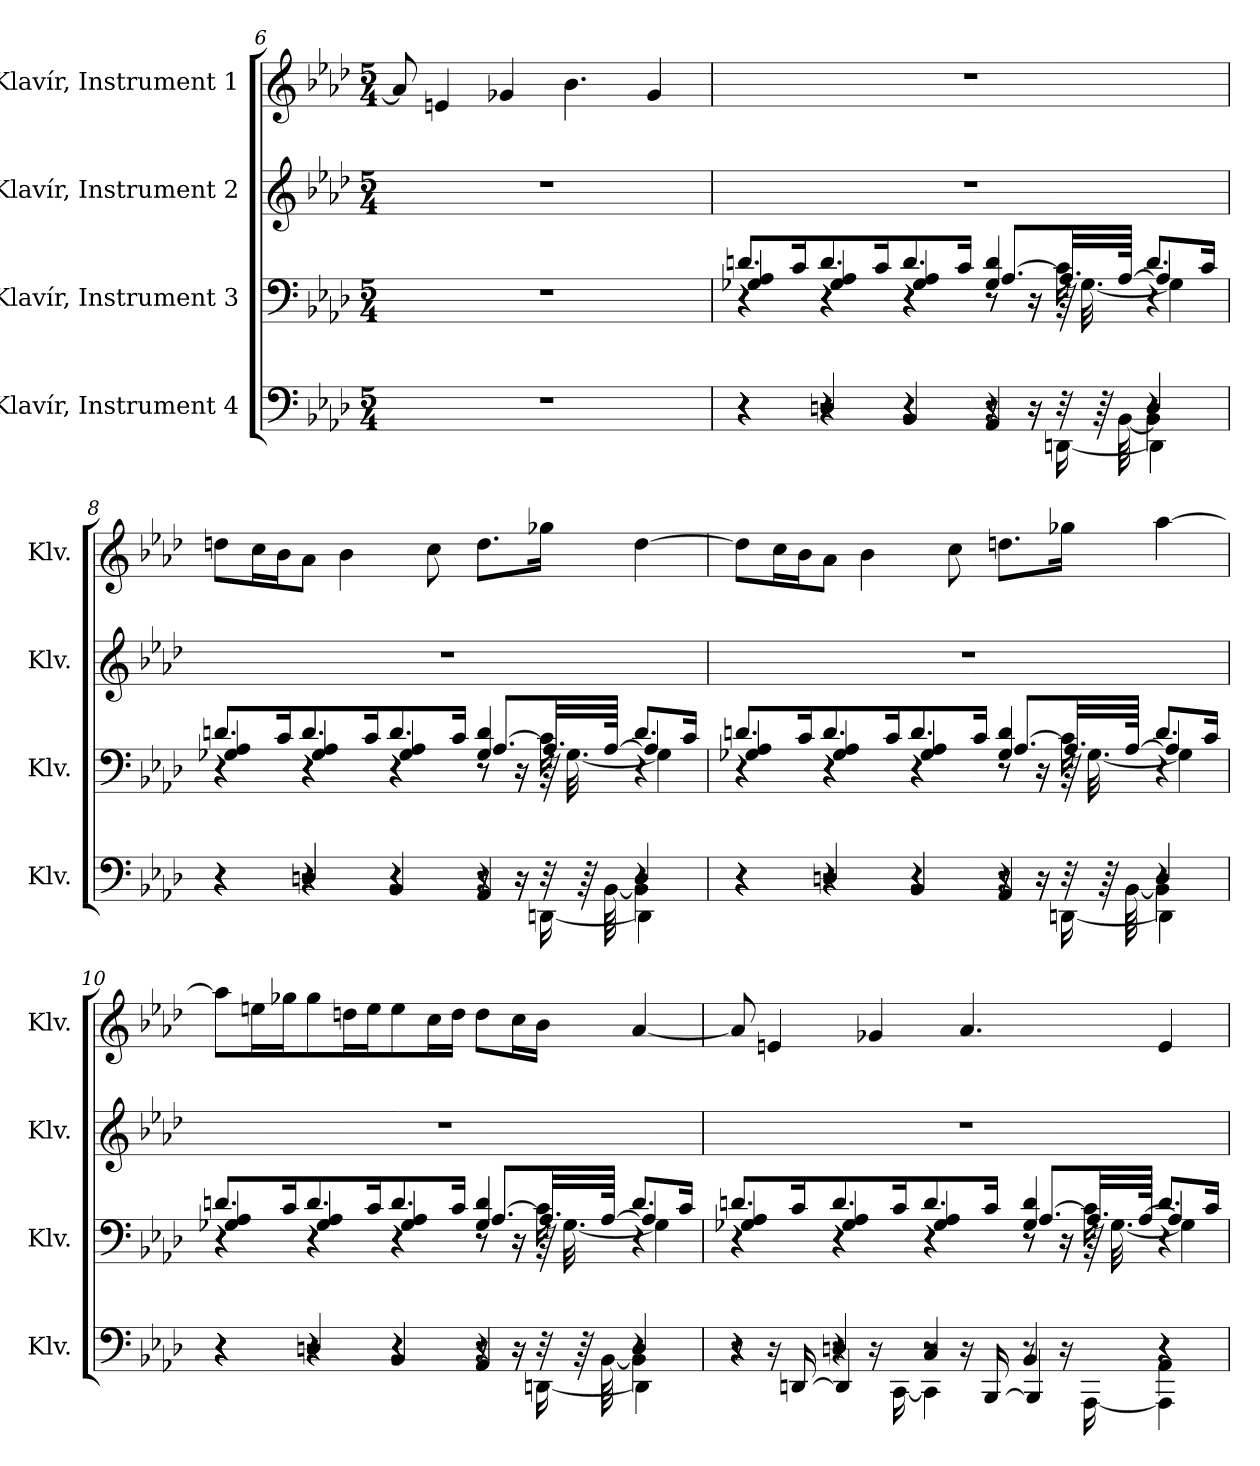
**kern	**kern	**kern	**kern
*part4	*part3	*part2	*part1
*staff4	*staff3	*staff2	*staff1
*I"Klavír, Instrument  4	*I"Klavír, Instrument  3	*I"Klavír, Instrument  2	*I"Klavír, Instrument  1
*I'Klv.	*I'Klv.	*I'Klv.	*I'Klv.
!!LO:LB:g=z
*clefF4	*clefF4	*clefG2	*clefG2
*k[b-e-a-d-]	*k[b-e-a-d-]	*k[b-e-a-d-]	*k[b-e-a-d-]
*M5/4	*M5/4	*M5/4	*M5/4
=6	=6	=6	=6
4%5r	4%5r	4%5r	8a-/]
.	.	.	4en/
.	.	.	4g-X/
*	*	*	*MM30
.	.	.	4.b-\
.	.	.	4g-/
=7	=7	=7	=7
*	*	*	*MM50
*^	*^	*	*
*	*^	*	*^	*	*
*	*	*^	*	*	*^	*	*
4r	4r	4r	4r	8.dn/L	4r	4G-X/ 4A-/	4r	4%5r	4%5r
.	.	.	.	16c/K	.	.	.	.	.
4Dn/	4r	2r	4r	8.d/	4r	4G-/ 4A-/	4r	.	.
.	.	.	.	16c/K	.	.	.	.	.
4BB-/	4r	.	4r	8.d/	4r	4G-/ 4A-/	4r	.	.
.	.	.	.	16c/Jk	.	.	.	.	.
4r	8r	4AA-/	8r	4G-/ 4d/	8r	[8.A-/L	8r	.	.
.	16r	.	16r	.	16r	.	16r	.	.
.	32r	.	[16DDn\	.	16c\	32.A-/LL]	64r	.	.
.	.	.	.	.	.	.	[32.G-\	.	.
.	64r	.	.	.	.	.	.	.	.
.	[64BB-\	.	.	.	.	[64A-/JJJk	.	.	.
4D/	4BB-\]	4r	4DD\]	8.d/L	4r	4A-/]	4G-\]	.	.
.	.	.	.	16c/Jk	.	.	.	.	.
!!LO:PB:g=z
=8	=8	=8	=8	=8	=8	=8	=8	=8	=8
*	*	*	*	*	*	*	*	*	*MM50
4r	4r	4r	4r	8.dn/L	4r	4G-X/ 4A-/	4r	4%5r	8ddn\L
*	*	*	*	*	*	*	*	*	*MM45
.	.	.	.	.	.	.	.	.	16cc\L
*	*	*	*	*	*	*	*	*	*MM50
.	.	.	.	16c/K	.	.	.	.	16b-\J
4Dn/	4r	2r	4r	8.d/	4r	4G-/ 4A-/	4r	.	8a-\J
.	.	.	.	.	.	.	.	.	4b-\
.	.	.	.	16c/K	.	.	.	.	.
4BB-/	4r	.	4r	8.d/	4r	4G-/ 4A-/	4r	.	.
.	.	.	.	.	.	.	.	.	8cc\
.	.	.	.	16c/Jk	.	.	.	.	.
4r	8r	4AA-/	8r	4G-/ 4d/	8r	[8.A-/L	8r	.	8.dd\L
.	16r	.	16r	.	16r	.	16r	.	.
*	*	*	*	*	*	*	*	*	*MM45
.	32r	.	[16DDn\	.	16c\	32.A-/LL]	64r	.	16gg-X\Jk
.	.	.	.	.	.	.	[32.G-\	.	.
.	64r	.	.	.	.	.	.	.	.
.	[64BB-\	.	.	.	.	[64A-/JJJk	.	.	.
*	*	*	*	*	*	*	*	*	*MM50
4D/	4BB-\]	4r	4DD\]	8.d/L	4r	4A-/]	4G-\]	.	[4dd\
.	.	.	.	16c/Jk	.	.	.	.	.
!!LO:LB:g=z
=9	=9	=9	=9	=9	=9	=9	=9	=9	=9
4r	4r	4r	4r	8.dn/L	4r	4G-X/ 4A-/	4r	4%5r	8dd\L]
*	*	*	*	*	*	*	*	*	*MM45
.	.	.	.	.	.	.	.	.	16cc\L
.	.	.	.	16c/K	.	.	.	.	16b-\J
*	*	*	*	*	*	*	*	*	*MM50
4Dn/	4r	2r	4r	8.d/	4r	4G-/ 4A-/	4r	.	8a-\J
.	.	.	.	.	.	.	.	.	4b-\
.	.	.	.	16c/K	.	.	.	.	.
4BB-/	4r	.	4r	8.d/	4r	4G-/ 4A-/	4r	.	.
.	.	.	.	.	.	.	.	.	8cc\
.	.	.	.	16c/Jk	.	.	.	.	.
4r	8r	4AA-/	8r	4G-/ 4d/	8r	[8.A-/L	8r	.	8.ddn\L
.	16r	.	16r	.	16r	.	16r	.	.
*	*	*	*	*	*	*	*	*	*MM35
.	32r	.	[16DDn\	.	16c\	32.A-/LL]	64r	.	16gg-X\Jk
.	.	.	.	.	.	.	[32.G-\	.	.
.	64r	.	.	.	.	.	.	.	.
.	[64BB-\	.	.	.	.	[64A-/JJJk	.	.	.
*	*	*	*	*	*	*	*	*	*MM50
4D/	4BB-\]	4r	4DD\]	8.d/L	4r	4A-/]	4G-\]	.	[4aa-\
.	.	.	.	16c/Jk	.	.	.	.	.
!!LO:LB:g=z
=10	=10	=10	=10	=10	=10	=10	=10	=10	=10
4r	4r	4r	4r	8.dn/L	4r	4G-X/ 4A-/	4r	4%5r	8aa-\L]
.	.	.	.	.	.	.	.	.	16een\L
.	.	.	.	16c/K	.	.	.	.	16gg-X\J
4Dn/	4r	2r	4r	8.d/	4r	4G-/ 4A-/	4r	.	8gg-\
.	.	.	.	.	.	.	.	.	16ddn\L
.	.	.	.	16c/K	.	.	.	.	16ee\J
4BB-/	4r	.	4r	8.d/	4r	4G-/ 4A-/	4r	.	8ee\
.	.	.	.	.	.	.	.	.	16cc\L
.	.	.	.	16c/Jk	.	.	.	.	16dd\JJ
4r	8r	4AA-/	8r	4G-/ 4d/	8r	[8.A-/L	8r	.	8dd\L
.	16r	.	16r	.	16r	.	16r	.	16cc\L
.	32r	.	[16DDn\	.	16c\	32.A-/LL]	64r	.	16b-\JJ
.	.	.	.	.	.	.	[32.G-\	.	.
.	64r	.	.	.	.	.	.	.	.
.	[64BB-\	.	.	.	.	[64A-/JJJk	.	.	.
4D/	4BB-\]	4r	4DD\]	8.d/L	4r	4A-/]	4G-\]	.	[4a-/
.	.	.	.	16c/Jk	.	.	.	.	.
!!LO:PB:g=z
=11	=11	=11	=11	=11	=11	=11	=11	=11	=11
4r	4r	8r	4r	8.dn/L	4r	4G-X/ 4A-/	4r	4%5r	8a-/]
.	.	16r	.	.	.	.	.	.	4en/
.	.	[16DDn/	.	16c/K	.	.	.	.	.
4Dn/	4r	4DD/]	8r	8.d/	4r	4G-/ 4A-/	4r	.	.
.	.	.	16r	.	.	.	.	.	4g-X/
.	.	.	[16CC\	16c/K	.	.	.	.	.
4C/	2r	8r	4CC\]	8.d/	4r	4G-/ 4A-/	4r	.	.
.	.	16r	.	.	.	.	.	.	4.a-/
.	.	[16BBB-/	.	16c/Jk	.	.	.	.	.
4BB-/	.	4BBB-/]	8r	4G-/ 4d/	8r	[8.A-/L	8r	.	.
.	.	.	16r	.	16r	.	16r	.	.
.	.	.	[16AAA-\	.	16c\	32.A-/LL]	64r	.	.
.	.	.	.	.	.	.	[32.G-\	.	.
.	.	.	.	.	.	[64A-/JJJk	.	.	.
4r	4AA-\	4r	4AAA-\]	8.d/L	4r	4A-/]	4G-\]	.	4e/
.	.	.	.	16c/Jk	.	.	.	.	.
*v	*v	*v	*v	*	*	*	*	*	*
*	*v	*v	*v	*v	*	*
=	=	=	=
*-	*-	*-	*-
